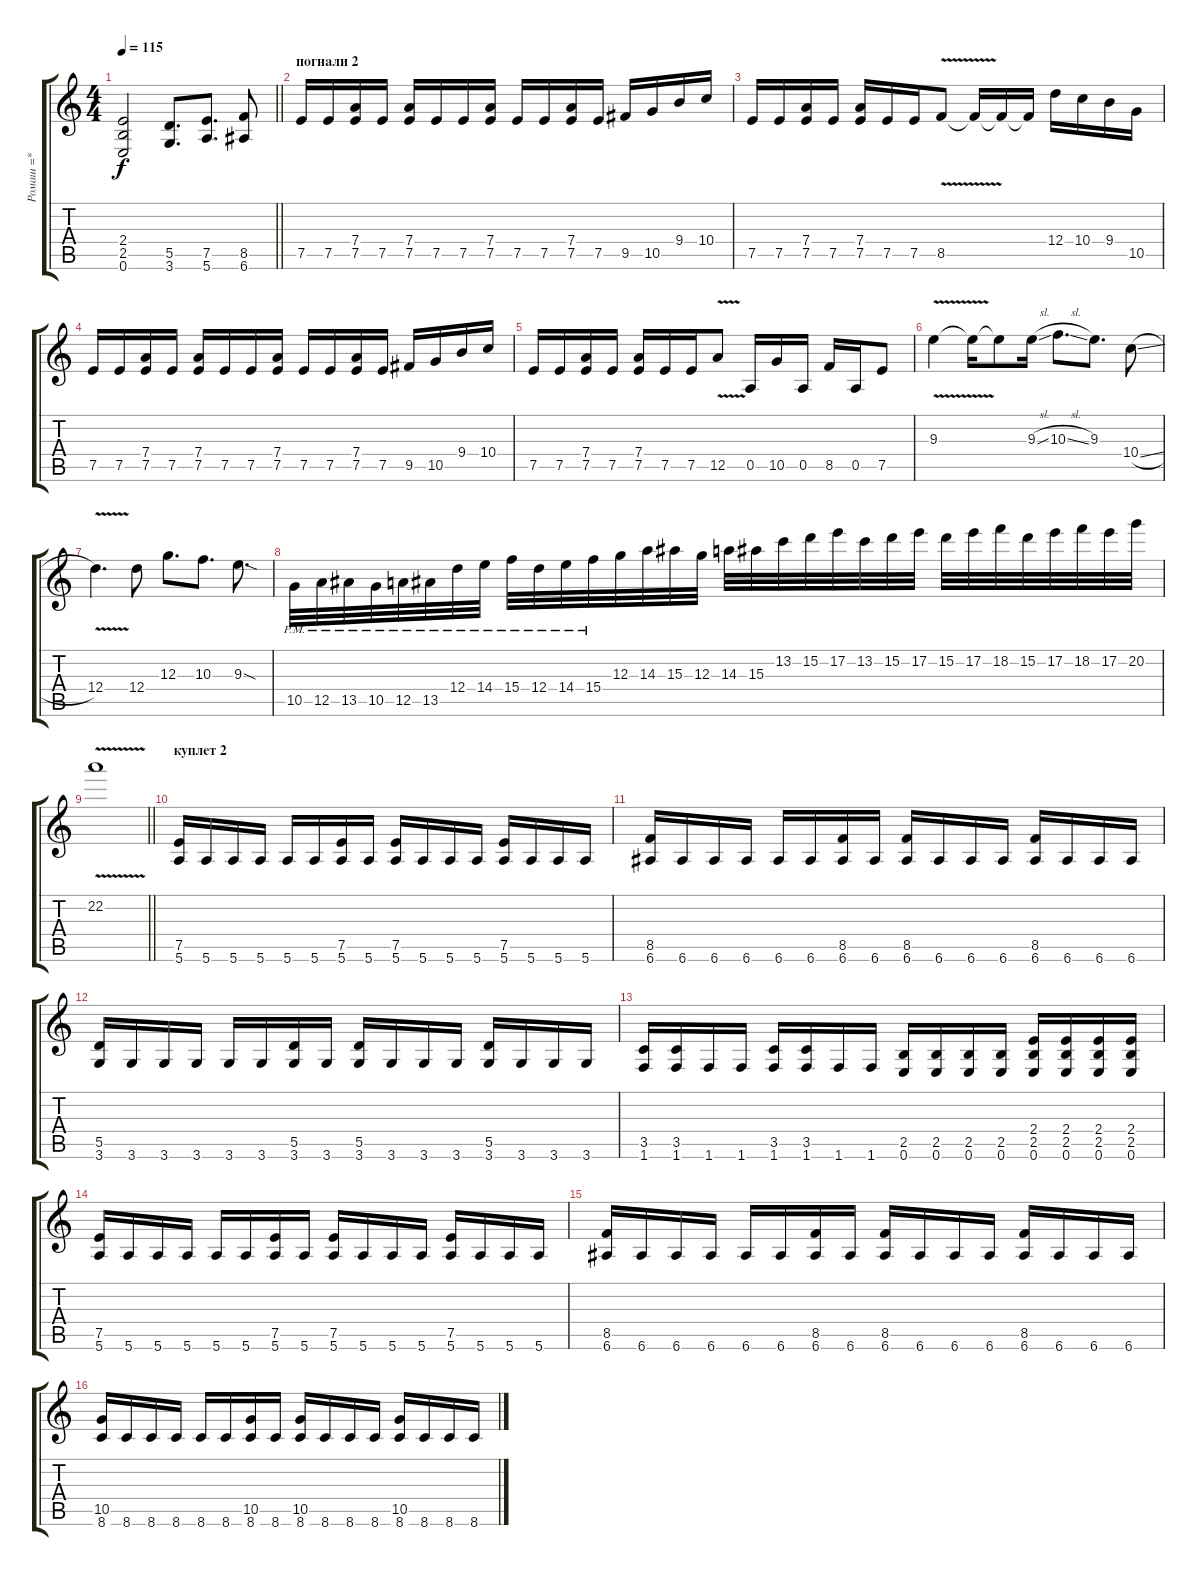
\track ("Ромаш =*" "Ромаш =*") {instrument overdrivenguitar}
\staff {score tabs}
\tuning (E4 B3 G3 D3 A2 E2) {hide}
\ts (4 4)
\tempo 115
\clef g2
\barLineRight lightlight
\ks c
(2.4 2.5 0.6).2{dy f} (5.5 3.6).8{d} (7.5 5.6).8{d} (8.5 6.6).8 |
\section ("" "погнали 2")
7.5.16 7.5.16 (7.4 7.5).16 7.5.16 (7.4 7.5).16 7.5.16 7.5.16 (7.4 7.5).16 7.5.16 7.5.16 (7.4 7.5).16 7.5.16 9.5.16 10.5.16 9.4.16 10.4.16 |
7.5.16 7.5.16 (7.4 7.5).16 7.5.16 (7.4 7.5).16 7.5.16 7.5.16 8.5{v}.8 8.5{t}.16 8.5{t}.16 8.5{t}.16 12.4.16 10.4.16 9.4.16 10.5.16 |
7.5.16 7.5.16 (7.4 7.5).16 7.5.16 (7.4 7.5).16 7.5.16 7.5.16 (7.4 7.5).16 7.5.16 7.5.16 (7.4 7.5).16 7.5.16 9.5.16 10.5.16 9.4.16 10.4.16 |
7.5.16 7.5.16 (7.4 7.5).16 7.5.16 (7.4 7.5).16 7.5.16 7.5.16 12.5{v}.8 0.5.16 10.5.16 0.5.16 8.5.16 0.5.16 7.5.8 |
9.3{v}.4 9.3{t}.16 9.3{t}.8 9.3{sl}.16 10.3{sl}.8{d} 9.3.8{d} 10.4{sl}.8 |
12.4{v}.4{d} 12.4.8 12.3.8{d} 10.3.8{d} 9.3{sod}.8{d} |
10.5{pm}.32 12.5{pm}.32 13.5{pm}.32 10.5{pm}.32 12.5{pm}.32 13.5{pm}.32 12.4{pm}.32 14.4{pm}.32 15.4{pm}.32 12.4{pm}.32 14.4{pm}.32 15.4{pm}.32 12.3.32 14.3.32 15.3.32 12.3.32 14.3.32 15.3.32 13.2.32 15.2.32 17.2.32 13.2.32 15.2.32 17.2.32 15.2.32 17.2.32 18.2.32 15.2.32 17.2.32 18.2.32 17.2.32 20.2.32 |
\barLineRight lightlight
22.2{v}.1 |
\section ("" "куплет 2")
(7.5 5.6).16 5.6.16 5.6.16 5.6.16 5.6.16 5.6.16 (7.5 5.6).16 5.6.16 (7.5 5.6).16 5.6.16 5.6.16 5.6.16 (7.5 5.6).16 5.6.16 5.6.16 5.6.16 |
(8.5 6.6).16 6.6.16 6.6.16 6.6.16 6.6.16 6.6.16 (8.5 6.6).16 6.6.16 (8.5 6.6).16 6.6.16 6.6.16 6.6.16 (8.5 6.6).16 6.6.16 6.6.16 6.6.16 |
(5.5 3.6).16 3.6.16 3.6.16 3.6.16 3.6.16 3.6.16 (5.5 3.6).16 3.6.16 (5.5 3.6).16 3.6.16 3.6.16 3.6.16 (5.5 3.6).16 3.6.16 3.6.16 3.6.16 |
(3.5 1.6).16 (3.5 1.6).16 1.6.16 1.6.16 (3.5 1.6).16 (3.5 1.6).16 1.6.16 1.6.16 (2.5 0.6).16 (2.5 0.6).16 (2.5 0.6).16 (2.5 0.6).16 (2.4 2.5 0.6).16 (2.4 2.5 0.6).16 (2.4 2.5 0.6).16 (2.4 2.5 0.6).16 |
(7.5 5.6).16 5.6.16 5.6.16 5.6.16 5.6.16 5.6.16 (7.5 5.6).16 5.6.16 (7.5 5.6).16 5.6.16 5.6.16 5.6.16 (7.5 5.6).16 5.6.16 5.6.16 5.6.16 |
(8.5 6.6).16 6.6.16 6.6.16 6.6.16 6.6.16 6.6.16 (8.5 6.6).16 6.6.16 (8.5 6.6).16 6.6.16 6.6.16 6.6.16 (8.5 6.6).16 6.6.16 6.6.16 6.6.16 |
(10.5 8.6).16 8.6.16 8.6.16 8.6.16 8.6.16 8.6.16 (10.5 8.6).16 8.6.16 (10.5 8.6).16 8.6.16 8.6.16 8.6.16 (10.5 8.6).16 8.6.16 8.6.16 8.6.16
